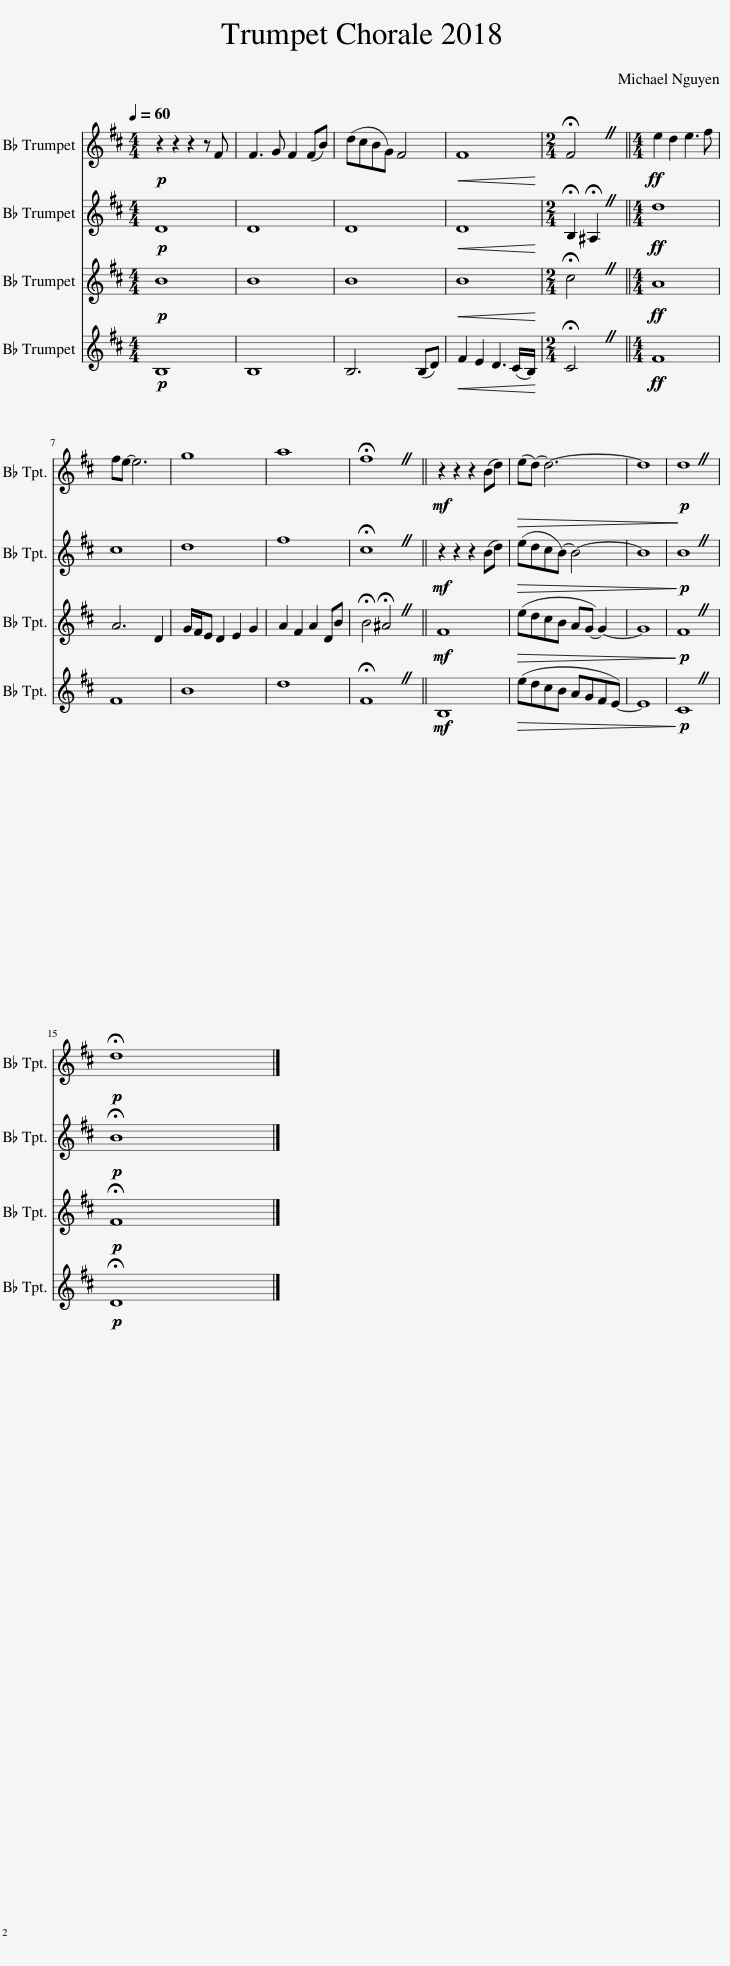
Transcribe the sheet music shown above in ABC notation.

X:1
%%score 1 2 3 4
L:1/8
Q:1/4=60
M:4/4
I:linebreak $
K:none
V:1 treble transpose=-2
V:2 treble transpose=-2
V:3 treble transpose=-2
V:4 treble transpose=-2
V:1
[K:D]!p! z2 z2 z2 z F | F3 G F2 (FB) | (dcBG) F4 |!<(! F8!<)! |[M:2/4] !fermata!F4 || %5
[M:4/4]!ff! e2 d2 e3 f |$ fe- e6 | g8 | a8 | !fermata!f8 || %10
!mf! z2 z2 z2 (Bd) |!>(! (ed-) d6-!>)! | d8 |!p! d8 |$!p! !fermata!d8 |] %15
V:2
[K:D]!p! D8 | D8 | D8 |!<(! D8!<)! |[M:2/4] !fermata!B,2 !fermata!^A,2 || %5
[M:4/4]!ff! d8 |$ c8 | d8 | f8 | !fermata!c8 || %10
!mf! z2 z2 z2 (Bd) |!>(! (edcB-) B4-!>)! | B8 |!p! B8 |$!p! !fermata!B8 |] %15
V:3
[K:D]!p! B8 | B8 | B8 |!<(! B8!<)! |[M:2/4] !fermata!c4 || %5
[M:4/4]!ff! A8 |$ A6 D2 | G/F/E D2 E2 G2 | A2 F2 A2 DB | !fermata!B4 !fermata!^A4 || %10
!mf! F8 |!>(! (edcB AG-) G2-!>)! | G8 |!p! F8 |$!p! !fermata!F8 |] %15
V:4
[K:D]!p! B,8 | B,8 | B,6 (B,D) |!<(! F2 E2 D3 (C/B,/)!<)! |[M:2/4] !fermata!C4 || %5
[M:4/4]!ff! F8 |$ F8 | B8 | d8 | !fermata!F8 || %10
!mf! B,8 |!>(! (edcB AGFE-)!>)! | E8 |!p! C8 |$!p! !fermata!D8 |] %15
